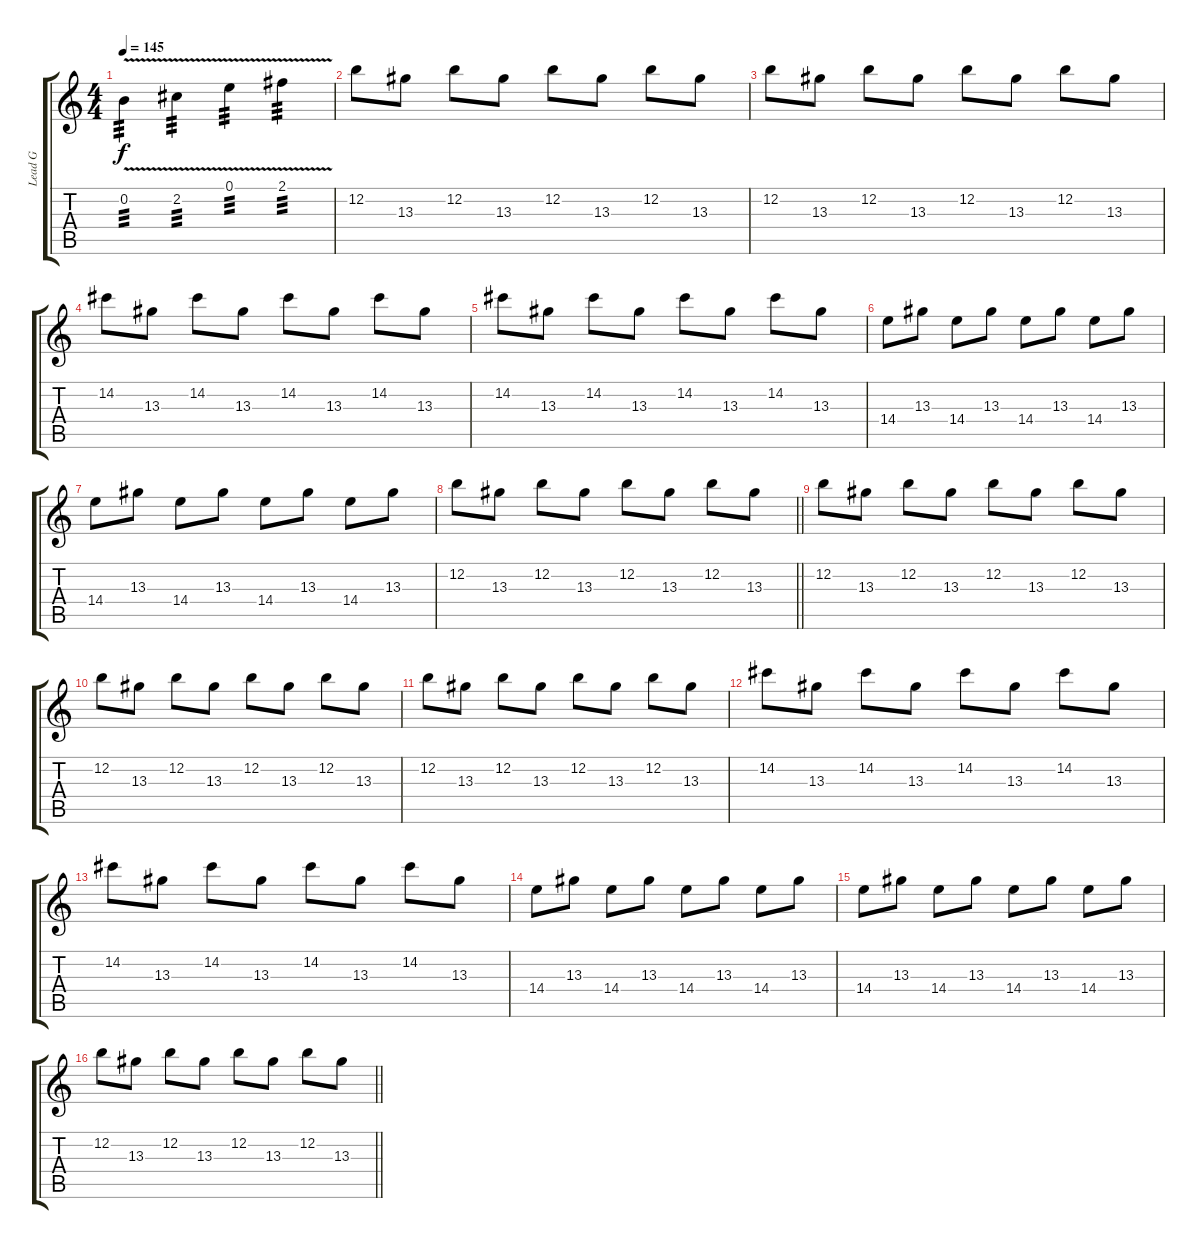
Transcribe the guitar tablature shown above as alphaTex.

\track ("Lead G" "Lead G") {instrument overdrivenguitar}
\staff {score tabs}
\tuning (E4 B3 G3 D3 A2 E2) {hide}
\ts (4 4)
\tempo 145
\clef g2
\ks c
0.2{v}.4{tp 3 dy f} 2.2{v}.4{tp 3} 0.1{v}.4{tp 3} 2.1{v}.4{tp 3} |
12.2.8 13.3.8 12.2.8 13.3.8 12.2.8 13.3.8 12.2.8 13.3.8 |
12.2.8 13.3.8 12.2.8 13.3.8 12.2.8 13.3.8 12.2.8 13.3.8 |
14.2.8 13.3.8 14.2.8 13.3.8 14.2.8 13.3.8 14.2.8 13.3.8 |
14.2.8 13.3.8 14.2.8 13.3.8 14.2.8 13.3.8 14.2.8 13.3.8 |
14.4.8 13.3.8 14.4.8 13.3.8 14.4.8 13.3.8 14.4.8 13.3.8 |
14.4.8 13.3.8 14.4.8 13.3.8 14.4.8 13.3.8 14.4.8 13.3.8 |
\barLineRight lightlight
12.2.8 13.3.8 12.2.8 13.3.8 12.2.8 13.3.8 12.2.8 13.3.8 |
12.2.8 13.3.8 12.2.8 13.3.8 12.2.8 13.3.8 12.2.8 13.3.8 |
12.2.8 13.3.8 12.2.8 13.3.8 12.2.8 13.3.8 12.2.8 13.3.8 |
12.2.8 13.3.8 12.2.8 13.3.8 12.2.8 13.3.8 12.2.8 13.3.8 |
14.2.8 13.3.8 14.2.8 13.3.8 14.2.8 13.3.8 14.2.8 13.3.8 |
14.2.8 13.3.8 14.2.8 13.3.8 14.2.8 13.3.8 14.2.8 13.3.8 |
14.4.8 13.3.8 14.4.8 13.3.8 14.4.8 13.3.8 14.4.8 13.3.8 |
14.4.8 13.3.8 14.4.8 13.3.8 14.4.8 13.3.8 14.4.8 13.3.8 |
\barLineRight lightlight
12.2.8 13.3.8 12.2.8 13.3.8 12.2.8 13.3.8 12.2.8 13.3.8
